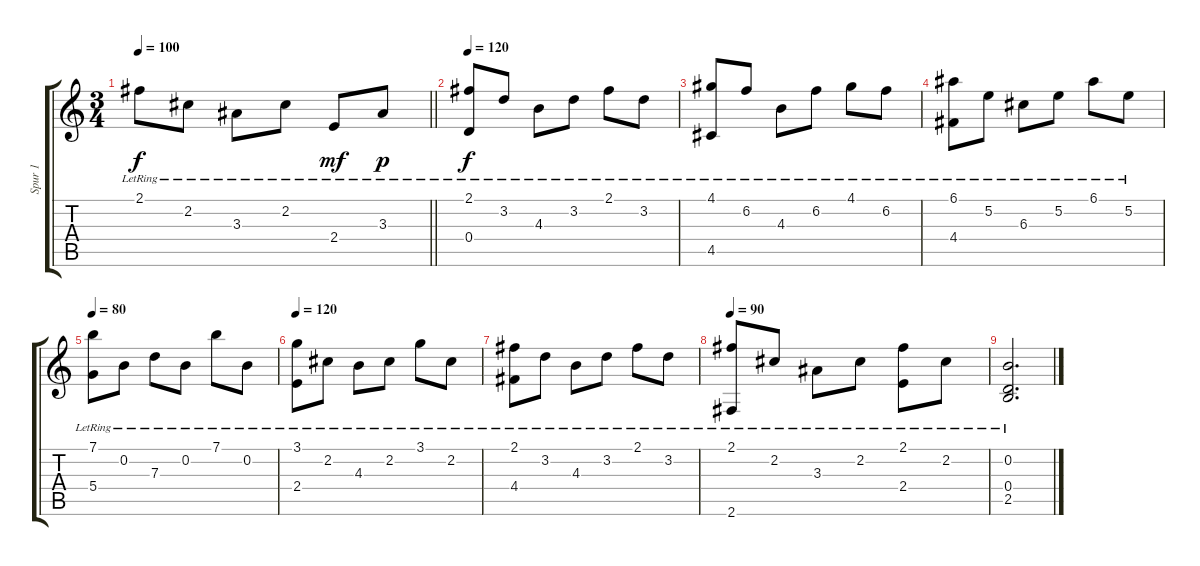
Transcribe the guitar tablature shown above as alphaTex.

\track ("Spur 1" "Spur 1") {instrument acousticguitarnylon}
\staff {score tabs}
\tuning (E4 B3 G3 D3 A2 E2) {hide}
\ts (3 4)
\tempo 100
\clef g2
\barLineRight lightlight
\ks c
2.1{lr}.8{dy f} 2.2{lr}.8 3.3{lr}.8 2.2{lr}.8 2.4{lr}.8{dy mf} 3.3{lr}.8{dy p} |
\tempo 120
(2.1{lr} 0.4{lr}).8{dy f} 3.2{lr}.8 4.3{lr}.8 3.2{lr}.8 2.1{lr}.8 3.2{lr}.8 |
(4.1{lr} 4.5{lr}).8 6.2{lr}.8 4.3{lr}.8 6.2{lr}.8 4.1{lr}.8 6.2{lr}.8 |
(6.1{lr} 4.4{lr}).8 5.2{lr}.8 6.3{lr}.8 5.2{lr}.8 6.1{lr}.8 5.2{lr}.8 |
\tempo 80
(7.1{lr} 5.4{lr}).8 0.2{lr}.8 7.3{lr}.8 0.2{lr}.8 7.1{lr}.8 0.2{lr}.8 |
\tempo 120
(3.1{lr} 2.4{lr}).8 2.2{lr}.8 4.3{lr}.8 2.2{lr}.8 3.1{lr}.8 2.2{lr}.8 |
(2.1{lr} 4.4{lr}).8 3.2{lr}.8 4.3{lr}.8 3.2{lr}.8 2.1{lr}.8 3.2{lr}.8 |
\tempo 90
(2.1{lr} 2.6{lr}).8 2.2{lr}.8 3.3{lr}.8 2.2{lr}.8 (2.1{lr} 2.4{lr}).8 2.2{lr}.8 |
(0.2{lr} 0.4{lr} 2.5{lr}).2{d}
